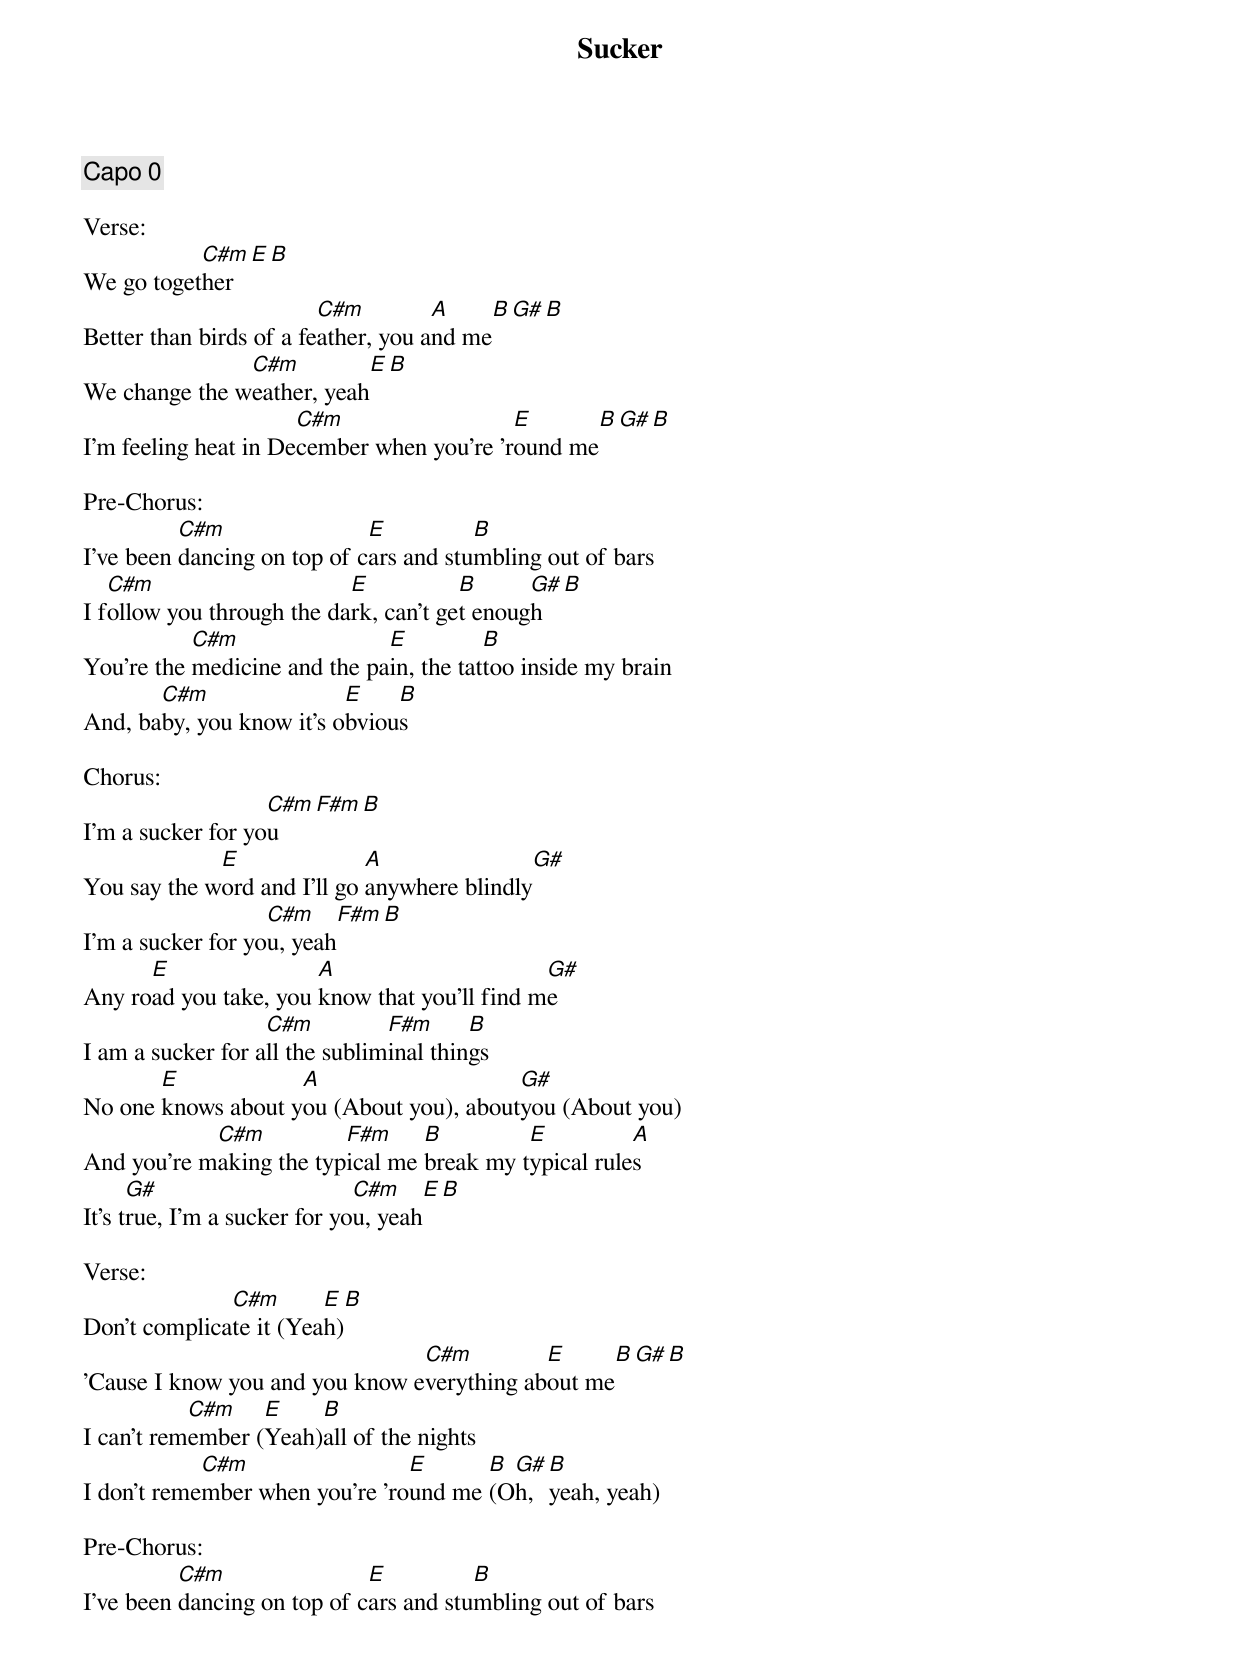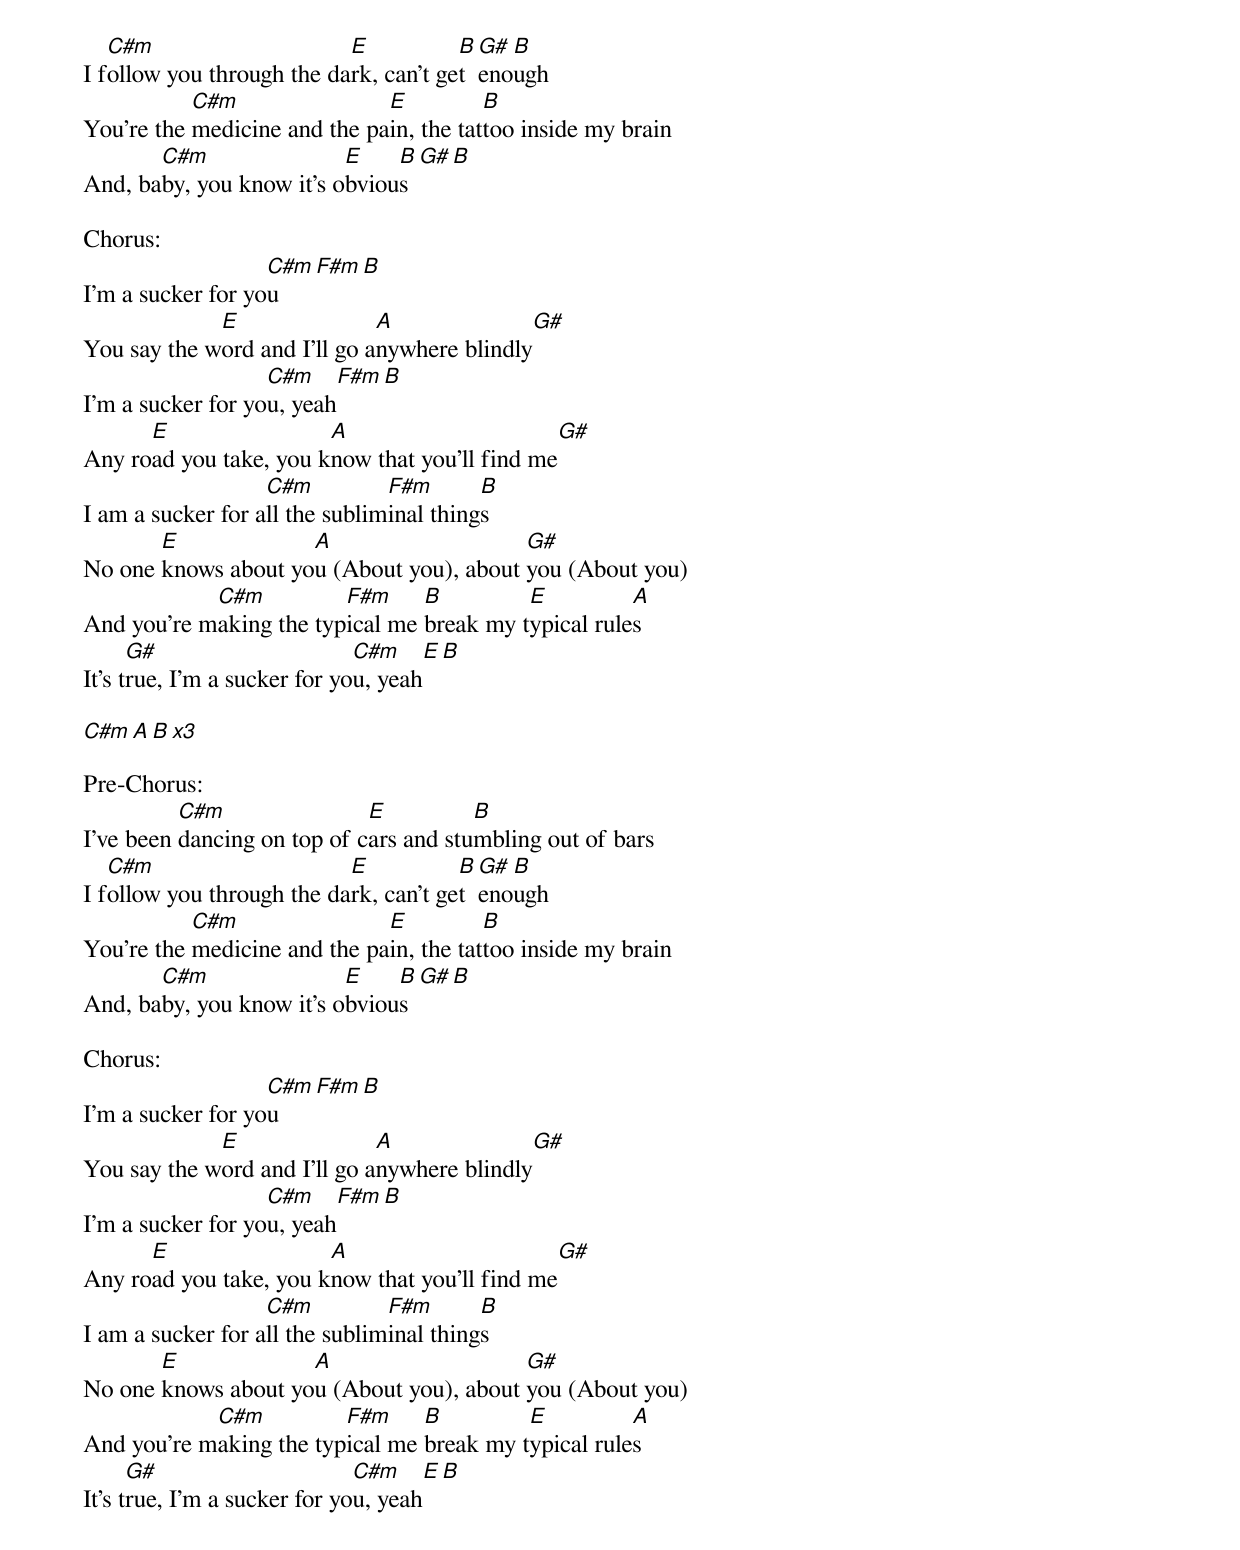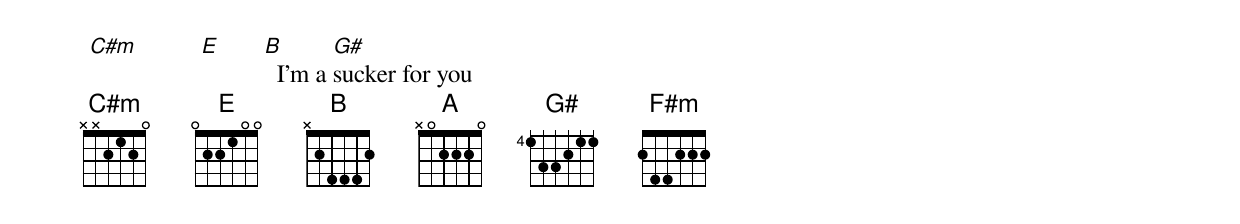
{title:Sucker}
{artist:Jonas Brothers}
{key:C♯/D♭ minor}
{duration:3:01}
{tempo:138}
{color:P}

{comment: Capo 0}

Verse:
We go toget[C#m]her[E][B]
Better than birds of a fe[C#m]ather, you a[A]nd me[B][G#][B]
We change the w[C#m]eather, yeah[E][B]
I'm feeling heat in De[C#m]cember when you're 'r[E]ound me[B][G#][B]

Pre-Chorus:
I've been [C#m]dancing on top of c[E]ars and stu[B]mbling out of bars
I f[C#m]ollow you through the da[E]rk, can't ge[B]t enoug[G#]h[B]
You're the [C#m]medicine and the pa[E]in, the tat[B]too inside my brain
And, ba[C#m]by, you know it's o[E]bviou[B]s

Chorus:
I'm a sucker for yo[C#m]u[F#m][B]
You say the w[E]ord and I'll go [A]anywhere blindly[G#]
I'm a sucker for yo[C#m]u, yeah[F#m][B]
Any ro[E]ad you take, you [A]know that you'll find m[G#]e
I am a sucker for a[C#m]ll the sublim[F#m]inal thin[B]gs
No one [E]knows about y[A]ou (About you), about[G#]you (About you)
And you're m[C#m]aking the typ[F#m]ical me [B]break my t[E]ypical rule[A]s
It's t[G#]rue, I'm a sucker for yo[C#m]u, yeah[E][B]

Verse:
Don't complica[C#m]te it (Yea[E]h)[B]
'Cause I know you and you know e[C#m]verything ab[E]out me[B][G#][B]
I can't rem[C#m]ember ([E]Yeah)[B]all of the nights
I don't reme[C#m]mber when you're 'ro[E]und me [B](O[G#]h, [B]yeah, yeah)

Pre-Chorus:
I've been [C#m]dancing on top of c[E]ars and stu[B]mbling out of bars
I f[C#m]ollow you through the da[E]rk, can't ge[B]t [G#]eno[B]ugh
You're the [C#m]medicine and the pa[E]in, the tat[B]too inside my brain
And, ba[C#m]by, you know it's o[E]bviou[B]s[G#][B]

Chorus:
I'm a sucker for yo[C#m]u[F#m][B]
You say the w[E]ord and I'll go a[A]nywhere blindly[G#]
I'm a sucker for yo[C#m]u, yeah[F#m][B]
Any ro[E]ad you take, you k[A]now that you'll find me[G#]
I am a sucker for a[C#m]ll the sublim[F#m]inal thing[B]s
No one [E]knows about yo[A]u (About you), about [G#]you (About you)
And you're m[C#m]aking the typ[F#m]ical me [B]break my t[E]ypical rule[A]s
It's t[G#]rue, I'm a sucker for yo[C#m]u, yeah[E][B]

[C#m][A][B][x3]

Pre-Chorus:
I've been [C#m]dancing on top of c[E]ars and stu[B]mbling out of bars
I f[C#m]ollow you through the da[E]rk, can't ge[B]t [G#]eno[B]ugh
You're the [C#m]medicine and the pa[E]in, the tat[B]too inside my brain
And, ba[C#m]by, you know it's o[E]bviou[B]s[G#][B]

Chorus:
I'm a sucker for yo[C#m]u[F#m][B]
You say the w[E]ord and I'll go a[A]nywhere blindly[G#]
I'm a sucker for yo[C#m]u, yeah[F#m][B]
Any ro[E]ad you take, you k[A]now that you'll find me[G#]
I am a sucker for a[C#m]ll the sublim[F#m]inal thing[B]s
No one [E]knows about yo[A]u (About you), about [G#]you (About you)
And you're m[C#m]aking the typ[F#m]ical me [B]break my t[E]ypical rule[A]s
It's t[G#]rue, I'm a sucker for yo[C#m]u, yeah[E][B]
 [C#m]          [E]       [B]  I'm a [G#]sucker for you
